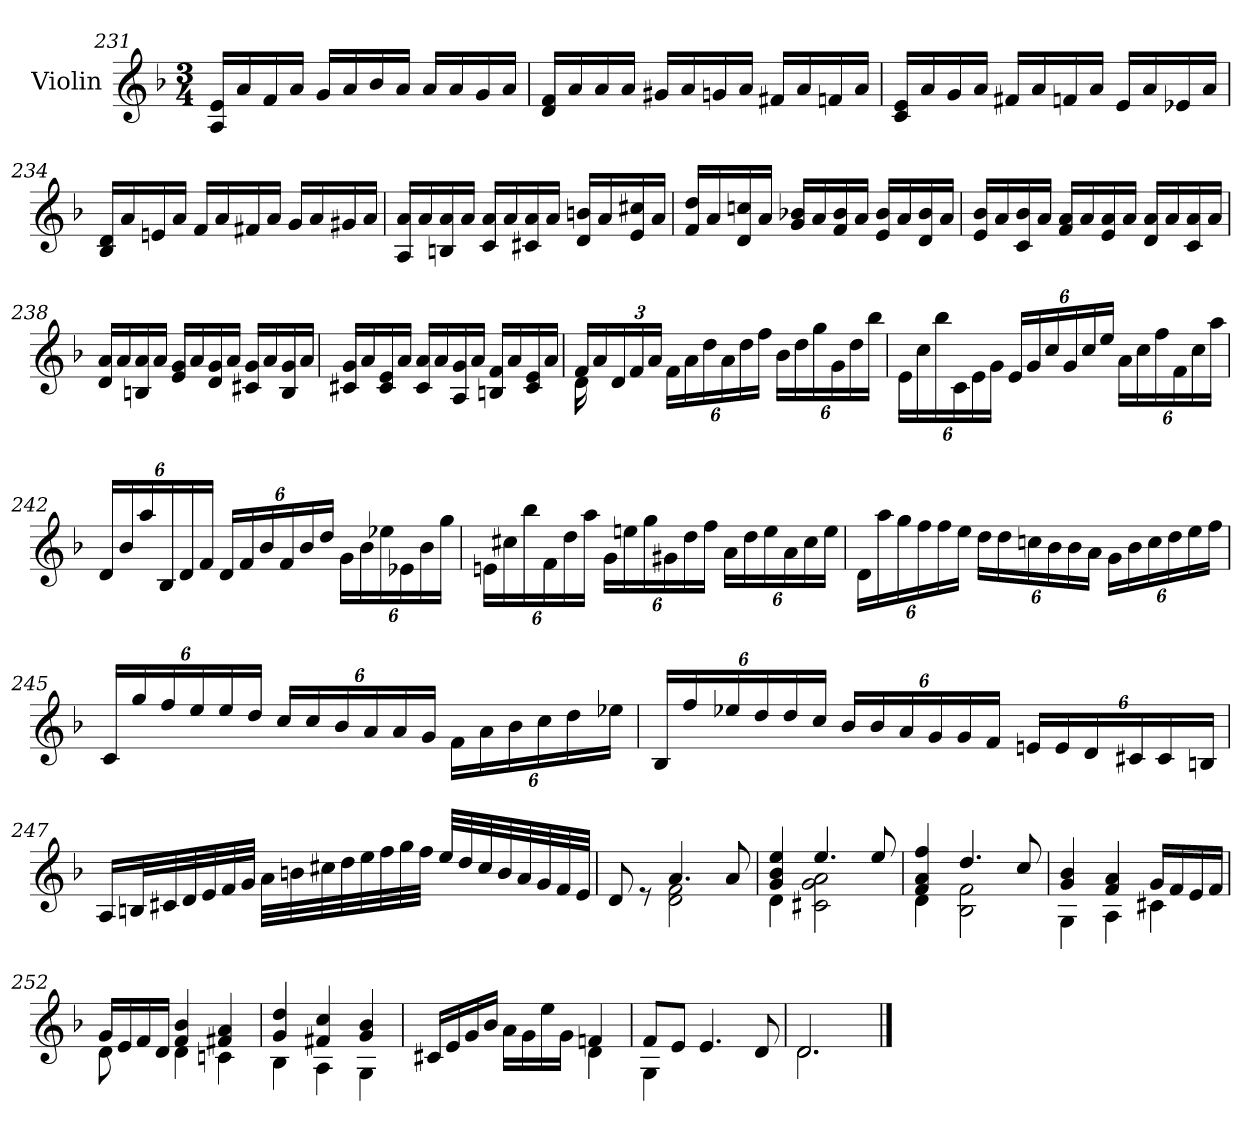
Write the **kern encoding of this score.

**kern
*part1
*staff1
*I"Violin
*I'Vln.
*clefG2
*k[b-]
*M3/4
=231
16A/ 16e/LL
16a/
16f/
16a/JJ
16g/LL
16a/
16b-/
16a/JJ
16a/LL
16a/
16g/
16a/JJ
=232
16d/ 16f/LL
16a/
16a/
16a/JJ
16g#X/LL
16a/
16gn/
16a/JJ
16f#X/LL
16a/
16fn/
16a/JJ
!!LO:LB:g=z
=233
16c/ 16e/LL
16a/
16g/
16a/JJ
16f#X/LL
16a/
16fn/
16a/JJ
16e/LL
16a/
16e-X/
16a/JJ
=234
16B-/ 16d/LL
16a/
16en/
16a/JJ
16f/LL
16a/
16f#X/
16a/JJ
16g/LL
16a/
16g#X/
16a/JJ
=235
16A/ 16a/LL
16a/
16Bn/ 16a/
16a/JJ
16c/ 16a/LL
16a/
16c#X/ 16a/
16a/JJ
16d/ 16bn/LL
16a/
16e/ 16cc#X/
16a/JJ
!!LO:LB:g=z
=236
16f/ 16dd/LL
16a/
16d/ 16ccn/
16a/JJ
16g/ 16b-X/LL
16a/
16f/ 16b-/
16a/JJ
16e/ 16b-/LL
16a/
16d/ 16b-/
16a/JJ
=237
16e/ 16b-/LL
16a/
16c/ 16b-/
16a/JJ
16f/ 16a/LL
16a/
16e/ 16a/
16a/JJ
16d/ 16a/LL
16a/
16c/ 16a/
16a/JJ
=238
16d/ 16a/LL
16a/
16Bn/ 16a/
16a/JJ
16e/ 16g/LL
16a/
16d/ 16g/
16a/JJ
16c#X/ 16g/LL
16a/
16B/ 16g/
16a/JJ
!!LO:LB:g=z
=239
16c#X/ 16g/LL
16a/
16c#/ 16e/
16a/JJ
16c#/ 16a/LL
16a/
16A/ 16g/
16a/JJ
16Bn/ 16f/LL
16a/
16c#/ 16e/
16a/JJ
=240
*^
16f/LL	16d\
16a/	2ryy
*Xbrackettup	*
24d/	.
24f/	.
24a/JJ	.
24f\LL	.
24a\	.
24dd\	.
24a\	.
24dd\	.
24ff\JJ	.
24b-\LL	.
24dd\	.
.	8.ryy
24gg\	.
24g\	.
24dd\	.
24bb-\JJ	.
*v	*v
=241
24e\LL
24cc\
24bb-\
24c\
24e\
24g\JJ
24e/LL
24g/
24cc/
24g/
24cc/
24ee/JJ
24a\LL
24cc\
24ff\
24f\
24cc\
24aa\JJ
!!LO:PB:g=z
=242
24d/LL
24b-/
24aa/
24B-/
24d/
24f/JJ
24d/LL
24f/
24b-/
24f/
24b-/
24dd/JJ
24g\LL
24b-\
24ee-X\
24e-X\
24b-\
24gg\JJ
=243
24en\LL
24cc#X\
24bb-\
24f\
24dd\
24aa\JJ
24g\LL
24een\
24gg\
24g#X\
24dd\
24ff\JJ
24a\LL
24dd\
24ee\
24a\
24cc#\
24ee\JJ
!!LO:LB:g=z
=244
24d\LL
24aa\
24gg\
24ff\
24ff\
24ee\JJ
24dd\LL
24dd\
24ccn\
24b-\
24b-\
24a\JJ
24g\LL
24b-\
24cc\
24dd\
24ee\
24ff\JJ
=245
24c/LL
24gg/
24ff/
24ee/
24ee/
24dd/JJ
24cc/LL
24cc/
24b-/
24a/
24a/
24g/JJ
24f\LL
24a\
24b-\
24cc\
24dd\
24ee-X\JJ
!!LO:LB:g=z
=246
24B-/LL
24ff/
24ee-X/
24dd/
24dd/
24cc/JJ
24b-/LL
24b-/
24a/
24g/
24g/
24f/JJ
24en/LL
24e/
24d/
24c#X/
24c#/
24Bn/JJ
=247
16A/LL
32Bn/L
32c#X/
32d/
32e/
32f/
32g/JJJ
32a\LLL
32bn\
32cc#X\
32dd\
32ee\
32ff\
32gg\
32ff\JJJ
32ee/LLL
32dd/
32cc#/
32b/
32a/
32g/
32f/
32e/JJJ
!!LO:LB:g=z
=248
*^
8d/	4ryy
8re	.
4.a/	2d\ 2f\
8a/	.
=249	=249
4g/ 4b-/ 4ee/	4d\
4.ee/	2c#X\ 2g\ 2a\
8ee/	.
=250	=250
4f/ 4a/ 4ff/	4d\
4.dd/	2B-\ 2f\
8cc/	.
=251	=251
4g/ 4b-/	4G\
4f/ 4a/	4A\
16g/LL	4c#X\
16f/	.
16e/	.
16f/JJ	.
=252	=252
16g/LL	8d\
16e/	.
16f/	8ryy
16d/JJ	.
4f/ 4b-/	4d\
4f#X/ 4a/	4cn\
=253	=253
4g/ 4dd/	4B-\
4f#X/ 4cc/	4A\
4g/ 4b-/	4G\
!!LO:LB:g=z	!!
=254	=254
16c#X/LL	2ryy
16e/	.
16g/	.
16b-/JJ	.
16a\LL	.
16g\	.
16ee\	.
16g\JJ	.
4fn/	4d\
=255	=255
8f/L	4G\
8e/J	.
4.e/	2ryy
8d/	.
=256	=256
2.d/	2.d\
*v	*v
==
*-
